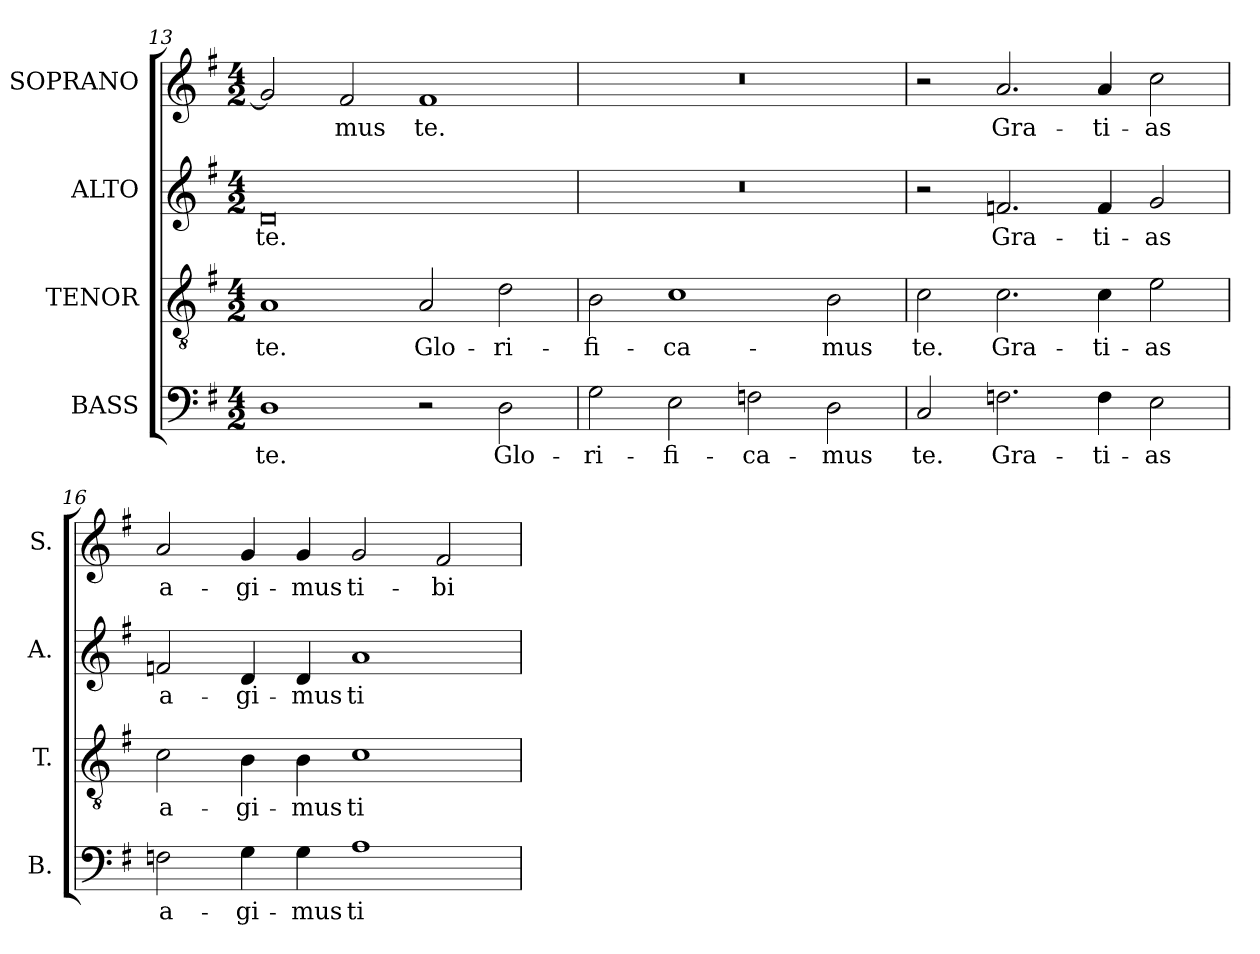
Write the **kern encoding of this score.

**kern	**text	**kern	**text	**kern	**text	**kern	**text
*part4	*part4	*part3	*part3	*part2	*part2	*part1	*part1
*staff4	*staff4	*staff3	*staff3	*staff2	*staff2	*staff1	*staff1
*I"BASS	*	*I"TENOR	*	*I"ALTO	*	*I"SOPRANO	*
*I'B.	*	*I'T.	*	*I'A.	*	*I'S.	*
*clefF4	*	*clefGv2	*	*clefG2	*	*clefG2	*
*	*	*ITrd7c12	*	*	*	*	*
*k[f#]	*	*k[f#]	*	*k[f#]	*	*k[f#]	*
*G:	*	*G:	*	*G:	*	*G:	*
*M4/2	*	*M4/2	*	*M4/2	*	*M4/2	*
=13	=13	=13	=13	=13	=13	=13	=13
!	!LO:LY:b:color=#000000	!	!	!	!	!	!
!	!	!	!LO:LY:b:color=#000000	!	!	!	!
!	!	!	!	!	!LO:LY:b:color=#000000	!	!
1Di	te.	1AAi	te.	0di	te.	2gi/]	.
!	!	!	!	!	!	!	!LO:LY:b:color=#000000
.	.	.	.	.	.	2f#i/	-mus
!	!	!	!LO:LY:b:color=#000000	!	!	!	!
!	!	!	!	!	!	!	!LO:LY:b:color=#000000
2r	.	2AAi/	Glo-	.	.	1f#i	te.
!	!LO:LY:b:color=#000000	!	!	!	!	!	!
!	!	!	!LO:LY:b:color=#000000	!	!	!	!
2Di\	Glo-	2Di\	-ri-	.	.	.	.
!!LO:LB:g=z
=14	=14	=14	=14	=14	=14	=14	=14
!	!LO:LY:b:color=#000000	!	!	!	!	!	!
!	!	!	!LO:LY:b:color=#000000	!LO:N:vis=1	!	!LO:N:vis=1	!
2Gi\	-ri-	2BBi\	-fi-	0r	.	0r	.
!	!LO:LY:b:color=#000000	!	!	!	!	!	!
!	!	!	!LO:LY:b:color=#000000	!	!	!	!
2Ei\	-fi-	1Ci	-ca-	.	.	.	.
!	!LO:LY:b:color=#000000	!	!	!	!	!	!
2Fni\	-ca-	.	.	.	.	.	.
!	!LO:LY:b:color=#000000	!	!	!	!	!	!
!	!	!	!LO:LY:b:color=#000000	!	!	!	!
2Di\	-mus	2BBi\	-mus	.	.	.	.
=15	=15	=15	=15	=15	=15	=15	=15
!	!LO:LY:b:color=#000000	!	!	!	!	!	!
!	!	!	!LO:LY:b:color=#000000	!	!	!	!
2Ci/	te.	2Ci\	te.	2r	.	2r	.
!	!LO:LY:b:color=#000000	!	!	!	!	!	!
!	!	!	!LO:LY:b:color=#000000	!	!	!	!
!	!	!	!	!	!LO:LY:b:color=#000000	!	!
!	!	!	!	!	!	!	!LO:LY:b:color=#000000
2.Fni\	Gra-	2.Ci\	Gra-	2.fni/	Gra-	2.ai/	Gra-
!	!LO:LY:b:color=#000000	!	!	!	!	!	!
!	!	!	!LO:LY:b:color=#000000	!	!	!	!
!	!	!	!	!	!LO:LY:b:color=#000000	!	!
!	!	!	!	!	!	!	!LO:LY:b:color=#000000
4Fi\	-ti-	4Ci\	-ti-	4fi/	-ti-	4ai/	-ti-
!	!LO:LY:b:color=#000000	!	!	!	!	!	!
!	!	!	!LO:LY:b:color=#000000	!	!	!	!
!	!	!	!	!	!LO:LY:b:color=#000000	!	!
!	!	!	!	!	!	!	!LO:LY:b:color=#000000
2Ei\	-as	2Ei\	-as	2gi/	-as	2cci\	-as
=16	=16	=16	=16	=16	=16	=16	=16
!	!LO:LY:b:color=#000000	!	!	!	!	!	!
!	!	!	!LO:LY:b:color=#000000	!	!	!	!
!	!	!	!	!	!LO:LY:b:color=#000000	!	!
!	!	!	!	!	!	!	!LO:LY:b:color=#000000
2Fni\	a-	2Ci\	a-	2fni/	a-	2ai/	a-
!	!LO:LY:b:color=#000000	!	!	!	!	!	!
!	!	!	!LO:LY:b:color=#000000	!	!	!	!
!	!	!	!	!	!LO:LY:b:color=#000000	!	!
!	!	!	!	!	!	!	!LO:LY:b:color=#000000
4Gi\	-gi-	4BBi\	-gi-	4di/	-gi-	4gi/	-gi-
!	!LO:LY:b:color=#000000	!	!	!	!	!	!
!	!	!	!LO:LY:b:color=#000000	!	!	!	!
!	!	!	!	!	!LO:LY:b:color=#000000	!	!
!	!	!	!	!	!	!	!LO:LY:b:color=#000000
4Gi\	-mus	4BBi\	-mus	4di/	-mus	4gi/	-mus
!	!LO:LY:b:color=#000000	!	!	!	!	!	!
!	!	!	!LO:LY:b:color=#000000	!	!	!	!
!	!	!	!	!	!LO:LY:b:color=#000000	!	!
!	!	!	!	!	!	!	!LO:LY:b:color=#000000
1Ai	ti-	1Ci	ti-	1ai	ti-	2gi/	ti-
!	!	!	!	!	!	!	!LO:LY:b:color=#000000
.	.	.	.	.	.	2f#i/	-bi
=	=	=	=	=	=	=	=
*-	*-	*-	*-	*-	*-	*-	*-
